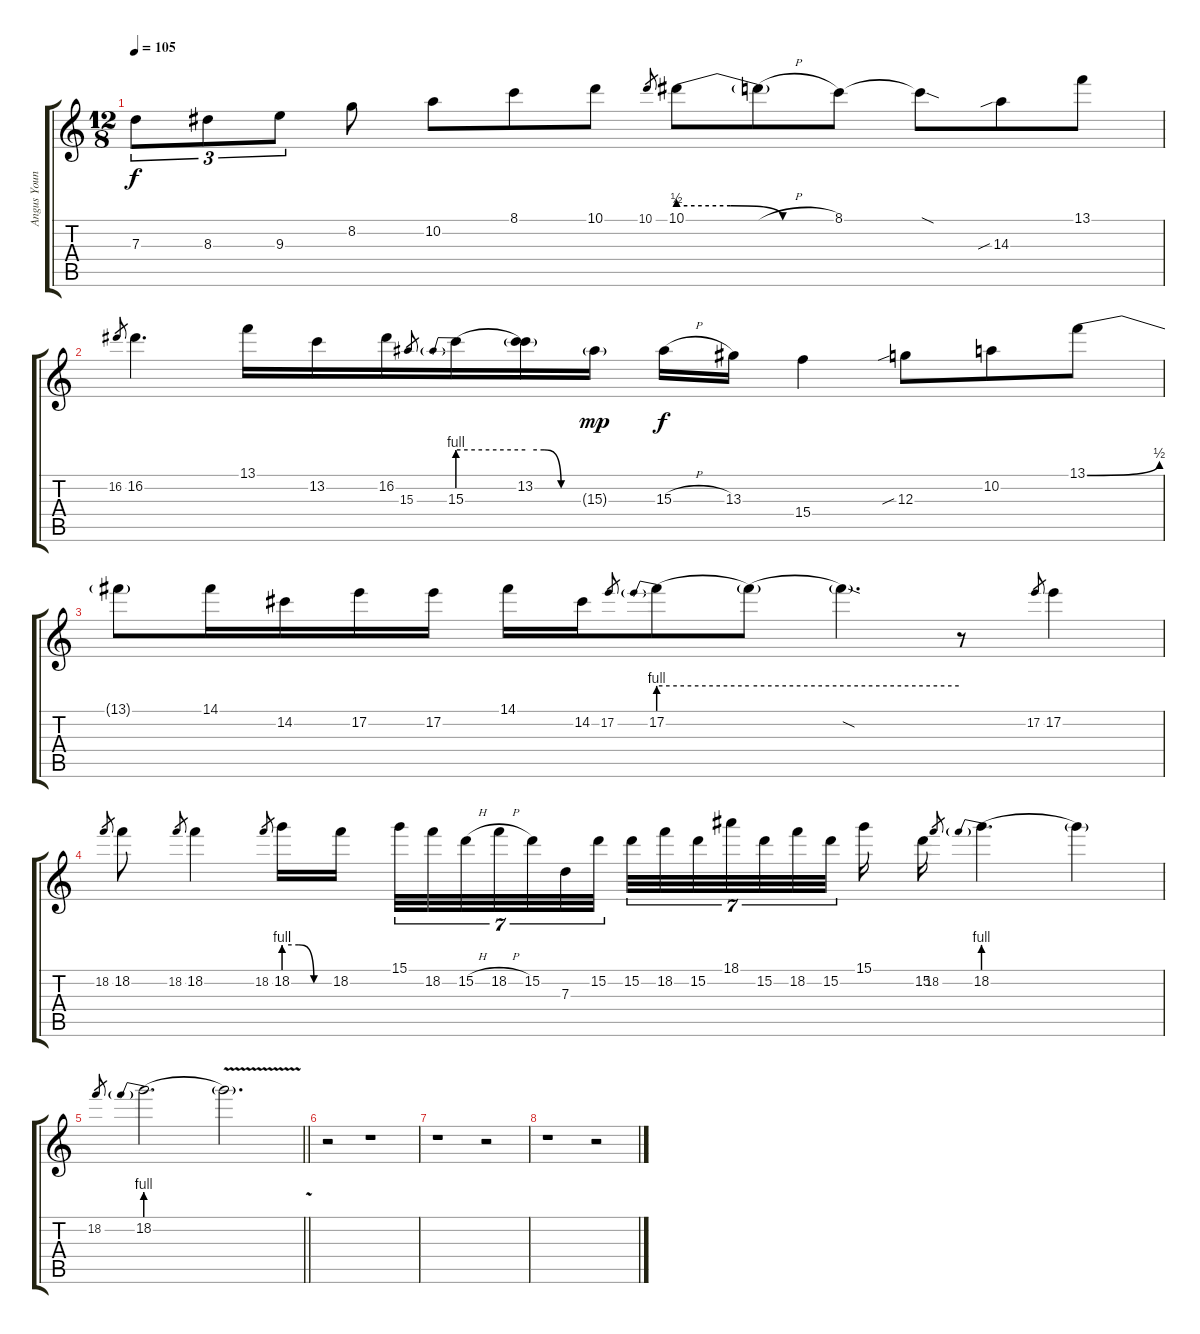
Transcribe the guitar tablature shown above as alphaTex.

\track ("Angus Young" "Angus Youn") {instrument overdrivenguitar}
\staff {score tabs}
\tuning (E4 B3 G3 D3 A2 E2) {hide}
\ts (12 8)
\tempo 105
\clef g2
\ks c
7.3.8{tu (3 2) dy f} 8.3.8{tu (3 2)} 9.3.8{tu (3 2)} 8.2.8 10.2.8 8.1.8 10.1.8 10.1.8{gr} 10.1{be (custom 0 2 20 2 40 0 60 0)}.8 10.1{h t}.8 8.1.8 8.1{sod t}.8 14.3{sib}.8 13.1.8 |
16.2.8{gr} 16.2.4{d} 13.1.16 13.2.16 16.2.16 15.3.8{gr} 15.3{be (prebend 0 4 60 4)}.16 (13.2 15.3{be (custom 0 4 20 4 40 0 60 0) t}).16 15.3{g}.16{dy mp} 15.3{h}.16{dy f} 13.3.16 15.4.4 12.3{sib}.8 10.2.8 13.1{be (bend 0 0 60 2)}.8 |
13.1{t}.8 14.1.16 14.2.16 17.2.16 17.2.16 14.1.16 14.2.16 17.2.8{gr} 17.2{be (prebend 0 4 60 4)}.8 17.2{be (hold 0 4 60 4) t}.8 17.2{sod t}.4{d} r.8 17.2.8{gr} 17.2.4 |
18.2.8{gr} 18.2.8 18.2.8{gr} 18.2.4 18.2.8{gr} 18.2{be (custom 0 4 20 4 40 0 60 0)}.16 18.2.16{beam splitsecondary} 15.1.32{tu (7 4)} 18.2.32{tu (7 4)} 15.2{h}.32{tu (7 4)} 18.2{h}.32{tu (7 4)} 15.2.32{tu (7 4)} 7.3.32{tu (7 4)} 15.2.32{tu (7 4) beam splitsecondary} 15.2.32{tu (7 4)} 18.2.32{tu (7 4)} 15.2.32{tu (7 4)} 18.1.32{tu (7 4)} 15.2.32{tu (7 4)} 18.2.32{tu (7 4)} 15.2.32{tu (7 4)} 15.1.16 15.2.16 18.2.8{gr} 18.2{be (prebend 0 4 60 4)}.4{d} 18.2{t}.4 |
\barLineRight lightlight
18.2.8{gr} 18.2{be (prebend 0 4 60 4)}.2{d} 18.2{v t}.2{d} |
r.2 r.1 |
r.1 r.2 |
r.1 r.2
